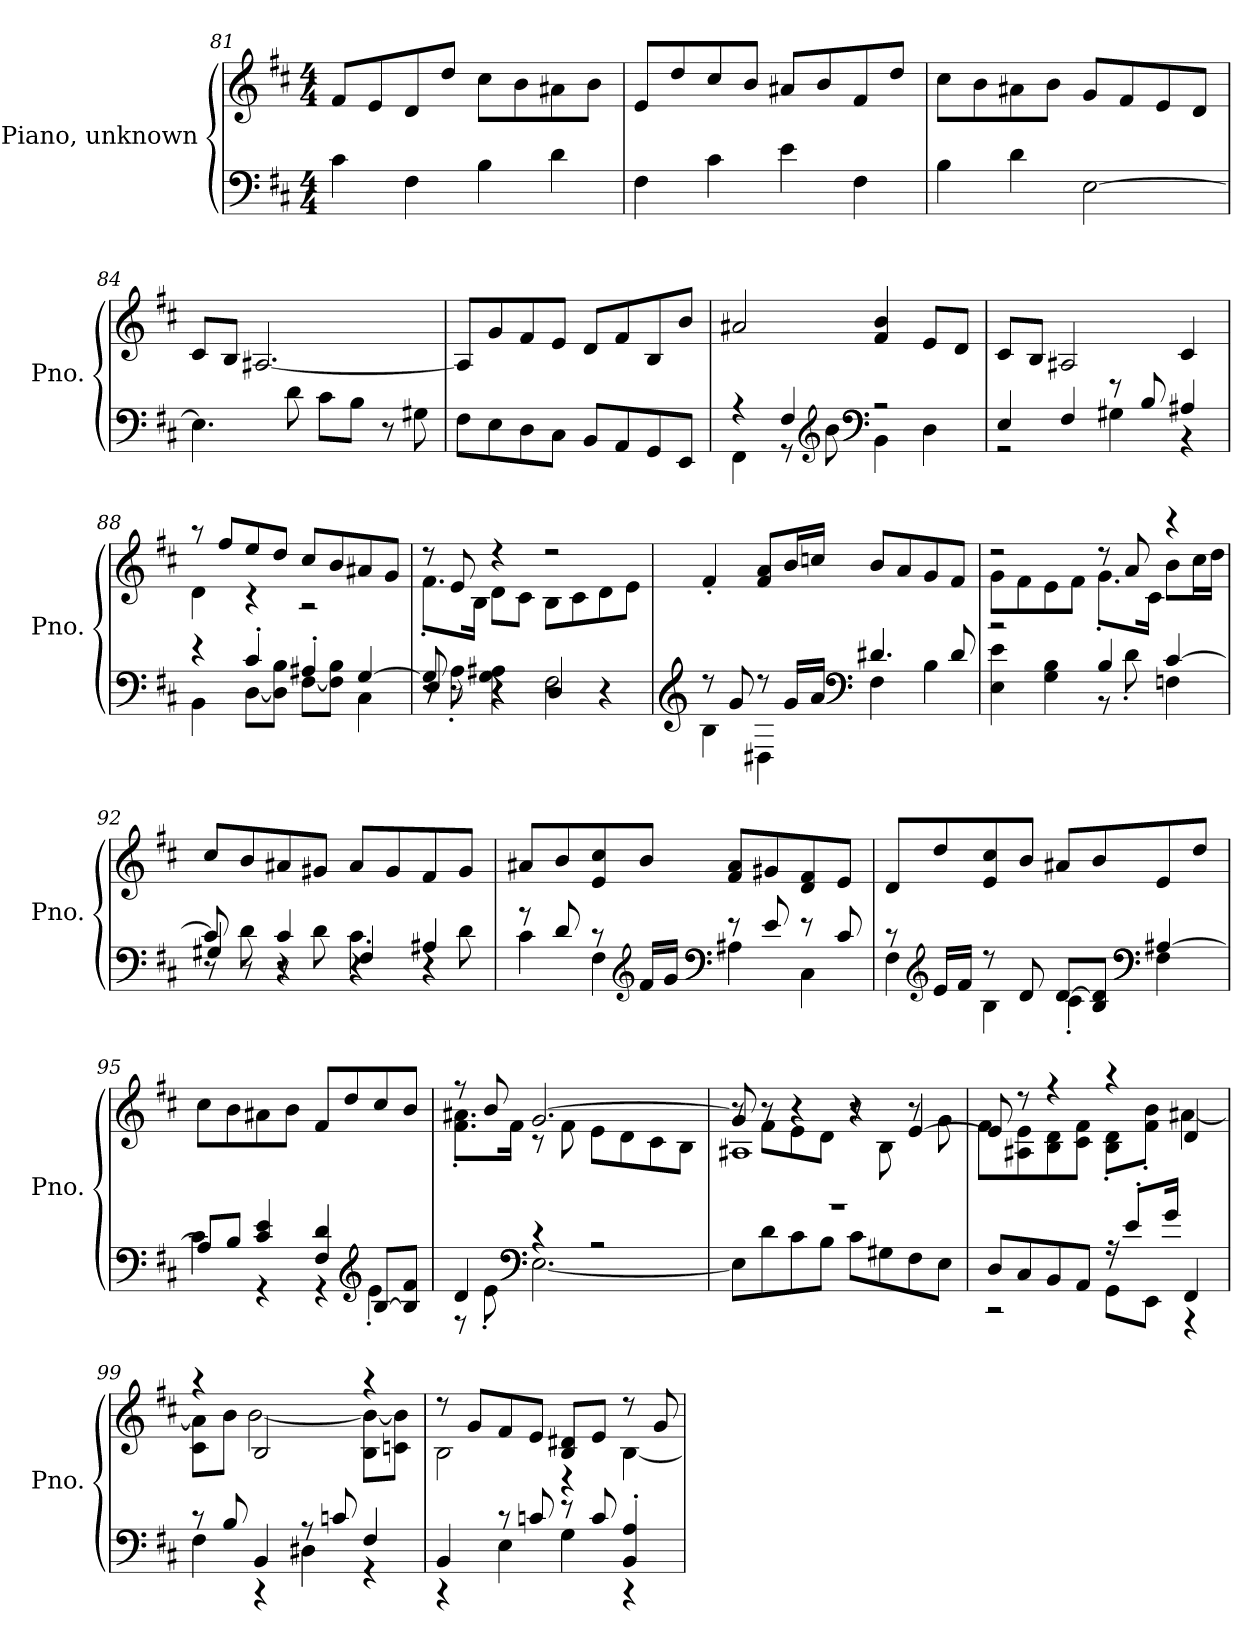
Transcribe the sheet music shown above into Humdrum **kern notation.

**kern	**kern
*part1	*part1
*staff2	*staff1
*I"Piano, unknown	*
*I'Pno.	*
*clefF4	*clefG2
*k[f#c#]	*k[f#c#]
*M4/4	*M4/4
=81	=81
4c#\	8f#/L
.	8e/
4F#\	8d/
.	8dd/J
4B\	8cc#\L
.	8b\
4d\	8a#X\
.	8b\J
=82	=82
4F#\	8e/L
.	8dd/
4c#\	8cc#/
.	8b/J
4e\	8a#X/L
.	8b/
4F#\	8f#/
.	8dd/J
=83	=83
4B\	8cc#\L
.	8b\
4d\	8a#X\
.	8b\J
[2E\	8g/L
.	8f#/
.	8e/
.	8d/J
!!LO:LB:g=z
=84	=84
4.E\]	8c#/L
.	8B/J
.	[2.A#X/
8d\	.
8c#\L	.
8B\J	.
8r	.
8G#X\	.
=85	=85
8F#\L	8A#/L]
8E\	8g/
8D\	8f#/
8C#\J	8e/J
8BB/L	8d/L
8AA/	8f#/
8GG/	8B/
8EE/J	8b/J
=86	=86
*^	*
4r	4FF#\	2a#X/
4F#/	8r	.
*clefG2	*	*
.	8b\	.
*clefF4	*	*
2r	4BB\	4f#/ 4b/
.	4D\	8e/L
.	.	8d/J
=87	=87	=87
4E/	2r	8c#/L
.	.	8B/J
4F#/	.	2A#X/
8r	4G#X\	.
8B/	.	.
4A#X/	4r	4c#/
!!LO:PB:g=z
=88	=88	=88
*	*	*^
4r	4BB\	8r	4d\
.	.	8ff#/L	.
4c#'/	[8D\L	8ee/	4r
.	8D\] 8B\J	8dd/J	.
4A#X'/	[8F#\L	8cc#/L	2r
.	8F#\] 8B\J	8b/	.
[4G/	4C#\	8a#X/	.
.	.	8g/J	.
=89	=89	=89	=89
*	*^	*	*
8G/]	8r	4E/	8r	8.f#'\L
8r	8A'\	.	8e/	.
.	.	.	.	16B\Jk
4r	4G\ 4A#X\	4r	4r	8d\L
.	.	.	.	8c#\J
2r	2F#\	4D/	2r	8B\L
.	.	.	.	8c#\
.	.	4r	.	8d\
.	.	.	.	8e\J
*v	*v	*v	*	*
*	*v	*v
=90	=90
*clefG2	*
*^	*
8r	4B\	4f#'/
8g/	.	.
8r	4D#X\	8f#/ 8a/L
16g/LL	.	16b/L
16a/JJ	.	16ccn/JJ
*clefF4	*	*
4.d#X/	4F#\	8b/L
.	.	8a/
.	4B\	8g/
8d#/	.	8f#/J
!!LO:LB:g=z
=91	=91	=91
*	*	*^
2r	4E\ 4e\	2r	8g\L
.	.	.	8f#\
.	4G\ 4B\	.	8e\
.	.	.	8f#\J
4B/	8r	8r	8.g'\L
.	8d'\	8a/	.
.	.	.	16c#\Jk
[4c#/	4Fn\	4r	8b\L
.	.	.	16cc#\L
.	.	.	16dd\JJ
*	*	*v	*v
=92	=92	=92
*	*^	*
8c#/]	8r	4G#X/	8cc#/L
8r	8d\	.	8b/
4c#/	8r	4r	8a#X/
.	8d\	.	8g#X/J
4r	4.c#\	4F#/	8a#/L
.	.	.	8g#/
4A#X/	.	4r	8f#/
.	8d\	.	8g#/J
*	*v	*v	*
=93	=93	=93
8r	4c#\	8a#X/L
8d/	.	8b/
8r	4F#\	8e/ 8cc#/
*clefG2	*	*
16f#/LL	.	8b/J
16g/JJ	.	.
*clefF4	*	*
8r	4A#X\	8f#/ 8a#/L
8e/	.	8g#X/
8r	4C#\	8d/ 8f#/
8c#/	.	8e/J
!!LO:LB:g=z
=94	=94	=94
8r	4F#\	8d/L
*clefG2	*	*
16e/LL	.	8dd/
16f#/JJ	.	.
8r	4B\	8e/ 8cc#/
8d/	.	8b/J
[8d/L	4c#'\	8a#X/L
8B/ 8d/]J	.	8b/
*clefF4	*	*
[4A#X/	4F#\	8e/
.	.	8dd/J
=95	=95	=95
8A#/L]	4c#\	8cc#\L
8B/J	.	8b\
4c#/ 4e/	4r	8a#X\
.	.	8b\J
4F#/ 4d/	4r	8f#/L
.	.	8dd/
*clefG2	*	*
[8B/L	4e'\	8cc#/
8B/] 8f#/J	.	8b/J
=96	=96	=96
*	*	*^
4d/	8r	8r	8.f#\' 8.a#X\'L
.	8e'\	8b/	.
.	.	.	16f#\Jk
*clefF4	*	*	*
4r	[2.E\	[2.g/	8r
.	.	.	8f#\
2r	.	.	8e\L
.	.	.	8d\
.	.	.	8c#\
.	.	.	8B\J
!!LO:LB:g=z
=97	=97	=97	=97
*	*	*	*^
1r	8E\L]	8g/]	8r	1A#X
.	8d\	8r	8f#\L	.
.	8c#\	4r	8e\	.
.	8B\J	.	8d\J	.
.	8c#\L	4r	8r	.
.	8G#X\	.	8B\	.
.	8F#\	[4e/	8r	.
.	8E\J	.	8g\	.
*	*	*	*v	*v
=98	=98	=98	=98
8D/L	2r	8e/]	8f#\L
8C#/	.	8r	8A#X\ 8e\
8BB/	.	4r	8B\ 8d\
8AA/J	.	.	8c#\ 8f#\J
16r	8GG\L	4r	8B\' 8d\'L
8e'/L	.	.	.
.	8EE\J	.	8f#\' 8b\'J
16g/Jk	.	.	.
4FF#/	4r	4d/	[4a#X\
=99	=99	=99	=99
8r	4F#\	4r	8c#\ 8a#\]L
8B/	.	.	8b\J
4BB/	4r	2B/	[2b\
8r	4D#X\	.	.
8cn/	.	.	.
4F#/	4r	4r	8B\ 8b\_L
.	.	.	8cn\ 8b\]J
!!LO:LB:g=z	!!
=100	=100	=100	=100
4BB/	4r	8r	2B\
.	.	8g/L	.
8r	4E\	8f#/	.
8cn/	.	8e/J	.
8r	4G\	8B/ 8d#X/L	4r
8c/	.	8e/J	.
4BB/' 4A/'	4r	8r	[4B\
.	.	8g/	.
*v	*v	*	*
*	*v	*v
=	=
*-	*-
